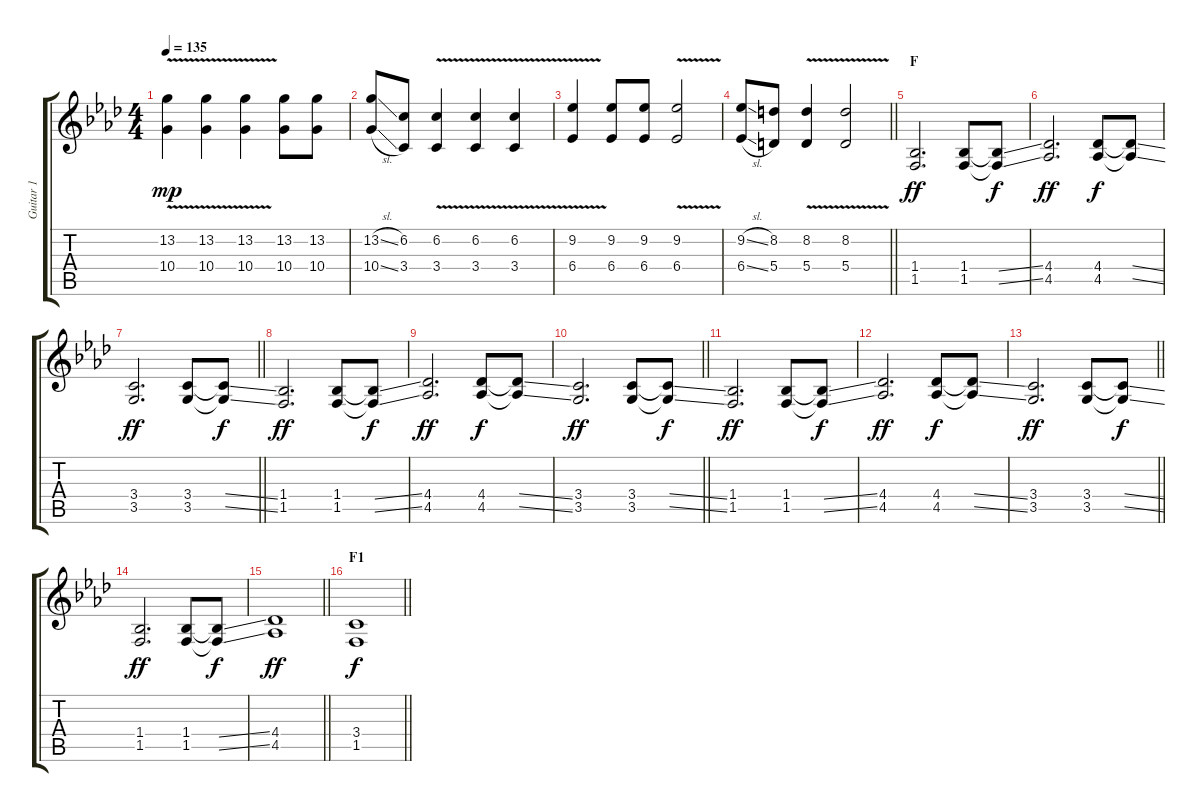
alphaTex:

\track ("Guitar 1" "Guitar 1") {instrument overdrivenguitar}
\staff {score tabs}
\tuning (B3 Gb3 D3 A2 E2 B1) {hide}
\ts (4 4)
\tempo 135
\clef g2
\ks fminor
(13.2{v} 10.4).4{dy mp} (13.2{v} 10.4).4 (13.2{v} 10.4).4 (13.2 10.4).8 (13.2 10.4).8 |
(13.2{sl} 10.4{sl}).8 (6.2 3.4).8 (6.2{v} 3.4).4 (6.2{v} 3.4).4 (6.2{v} 3.4).4 |
(9.2{v} 6.4).4 (9.2 6.4).8 (9.2 6.4).8 (9.2{v} 6.4).2 |
\barLineRight lightlight
(9.2{sl} 6.4{sl}).8 (8.2 5.4).8 (8.2{v} 5.4).4 (8.2{v} 5.4).2 |
\section ("" "F")
(1.4 1.5).2{d dy ff balance 8} (1.4 1.5).8 (1.4{ss t} 1.5{ss t}).8{dy f} |
(4.4 4.5).2{d dy ff} (4.4 4.5).8{dy f} (4.4{ss t} 4.5{ss t}).8 |
\barLineRight lightlight
(3.4 3.5).2{d dy ff} (3.4 3.5).8 (3.4{ss t} 3.5{ss t}).8{dy f} |
\section ("" "")
(1.4 1.5).2{d dy ff} (1.4 1.5).8 (1.4{ss t} 1.5{ss t}).8{dy f} |
(4.4 4.5).2{d dy ff} (4.4 4.5).8{dy f} (4.4{ss t} 4.5{ss t}).8 |
\barLineRight lightlight
(3.4 3.5).2{d dy ff} (3.4 3.5).8 (3.4{ss t} 3.5{ss t}).8{dy f} |
\section ("" "")
(1.4 1.5).2{d dy ff} (1.4 1.5).8 (1.4{ss t} 1.5{ss t}).8{dy f} |
(4.4 4.5).2{d dy ff} (4.4 4.5).8{dy f} (4.4{ss t} 4.5{ss t}).8 |
\barLineRight lightlight
(3.4 3.5).2{d dy ff} (3.4 3.5).8 (3.4{ss t} 3.5{ss t}).8{dy f} |
\section ("" "")
(1.4 1.5).2{d dy ff} (1.4 1.5).8 (1.4{ss t} 1.5{ss t}).8{dy f} |
\barLineRight lightlight
(4.4 4.5).1{dy ff} |
\section ("" "F1")
\barLineRight lightlight
(3.4 1.5).1{dy f}
